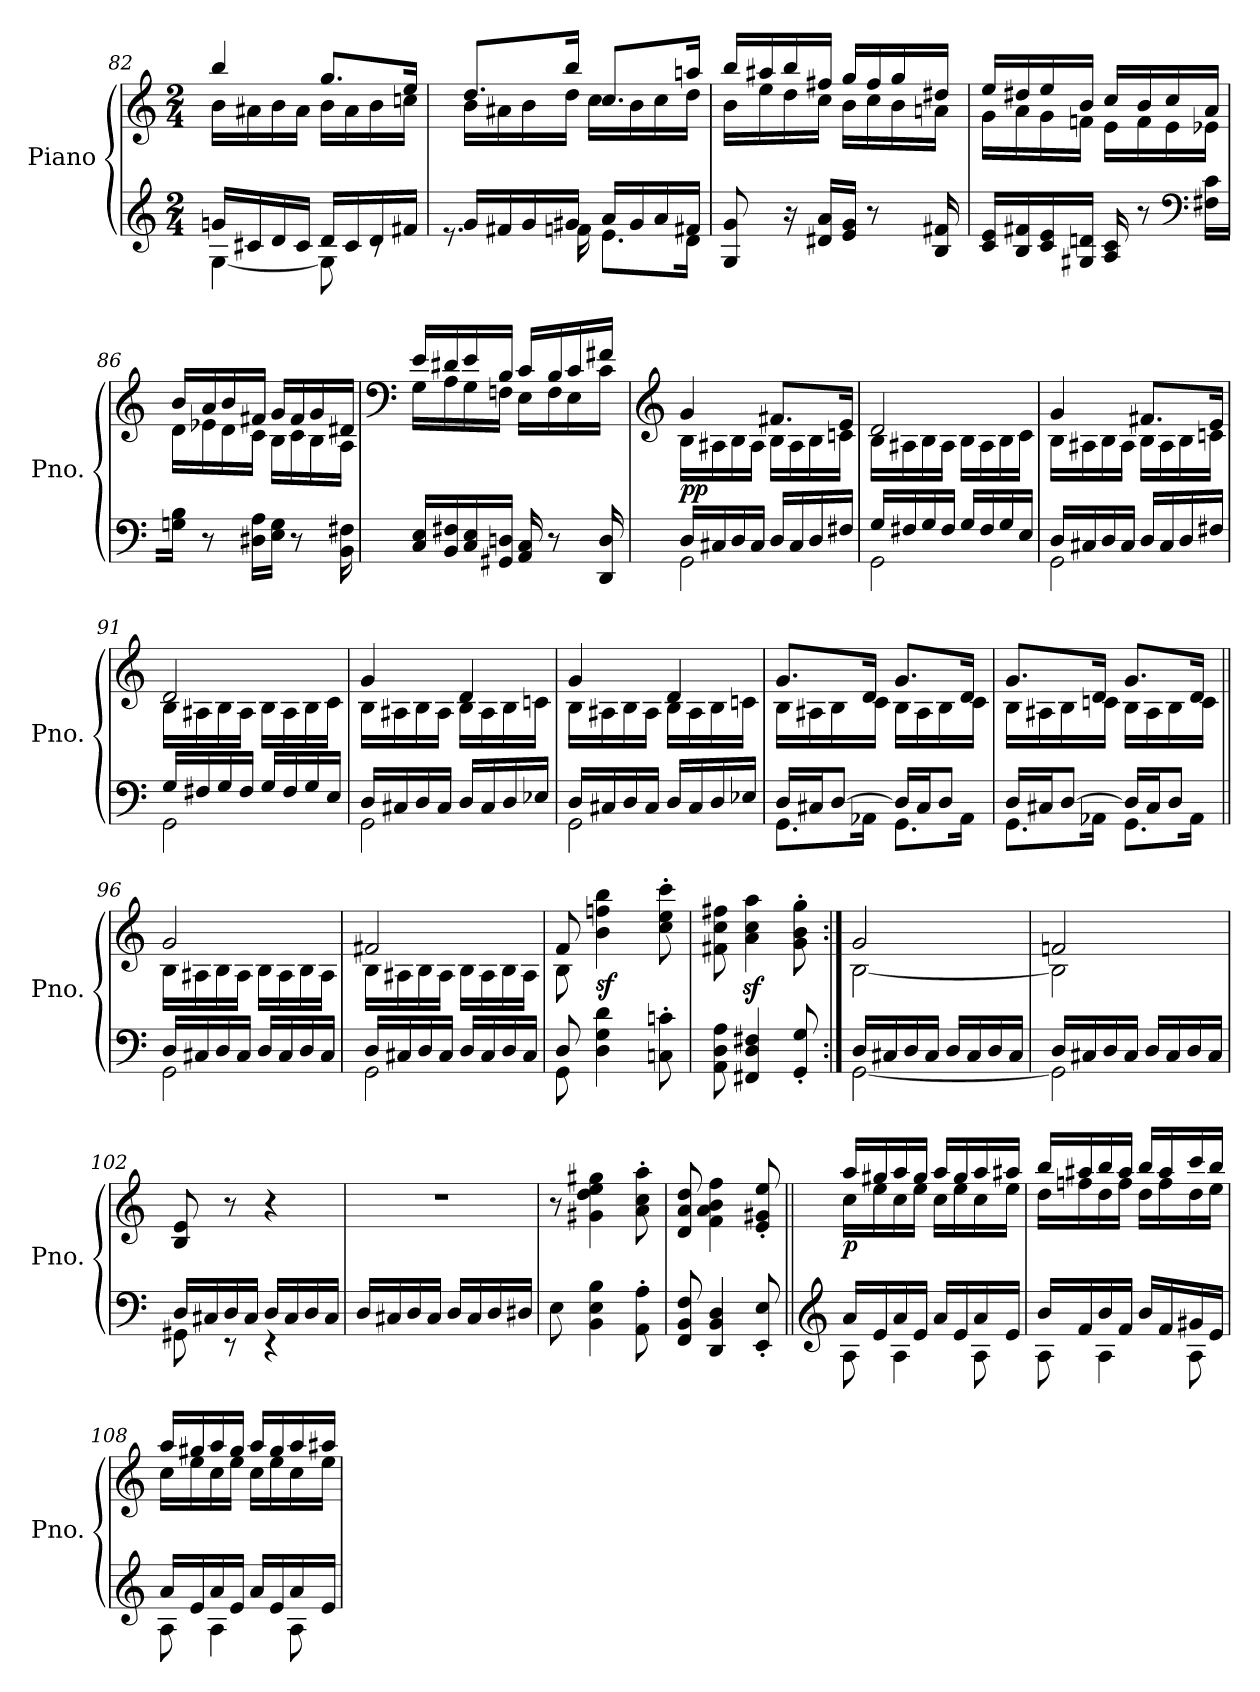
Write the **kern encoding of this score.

**kern	**kern	**dynam
*part1	*part1	*part1
*staff2	*staff1	*staff1/2
*I"Piano	*	*
*I'Pno.	*	*
*clefG2	*clefG2	*
*k[]	*k[]	*
*M2/4	*M2/4	*
=82	=82	=82
*^	*^	*
16gn/LL	[4G\	4bb/	16b\LL	.
16c#X/	.	.	16a#X\	.
16d/	.	.	16b\	.
16c#/JJ	.	.	16a#\JJ	.
16d/LL	8G\]	8.gg/L	16b\LL	.
16c#/	.	.	16a#\	.
16d/	8rc	.	16b\	.
16f#X/JJ	.	16ee/Jk	16ccn\JJ	.
=83	=83	=83	=83	=83
16g/LL	8.re	8.dd/L	16b\LL	.
16f#X/	.	.	16a#X\	.
16g/	.	.	16b\	.
16g#X/JJ	16fn\	16bb/Jk	16dd\JJ	.
16a/LL	8.e\L	8.cc/L	16cc\LL	.
16g#/	.	.	16b\	.
16a/	.	.	16cc\	.
16f#X/JJ	16d\Jk	16aan/Jk	16dd\JJ	.
*v	*v	*	*	*
!!LO:PB:g=z	!!
=84	=84	=84	=84
8G/ 8g/	16bb/LL	16b\LL	.
.	16aa#X/	16ee\	.
16r	16bb/	16dd\	.
16d#X/ 16a/LL	16ff#X/JJ	16cc\JJ	.
16e/ 16g/JJ	16gg/LL	16b\LL	.
8r	16ff#/	16cc\	.
.	16gg/	16b\	.
16B/ 16f#X/	16dd#X/JJ	16an\JJ	.
=85	=85	=85	=85
16c/ 16e/LL	16ee/LL	16g\LL	.
16B/ 16f#X/	16dd#X/	16a\	.
16c/ 16e/	16ee/	16g\	.
16G#X/ 16dn/JJ	16b/JJ	16fn\JJ	.
16A/ 16c/	16cc/LL	16e\LL	.
8r	16b/	16f\	.
.	16cc/	16e\	.
*clefF4	*	*	*
16F#X\ 16c\LL	16a/JJ	16e-X\JJ	.
=86	=86	=86	=86
16Gn\ 16B\JJ	16b/LL	16d\LL	.
8r	16a/	16e-X\	.
.	16b/	16d\	.
16D#X\ 16A\LL	16f#X/JJ	16c\JJ	.
16E\ 16G\JJ	16g/LL	16B\LL	.
8r	16f#/	16c\	.
.	16g/	16B\	.
16BB\ 16F#X\	16d#X/JJ	16A\JJ	.
=87	=87	=87	=87
*	*clefF4	*	*
16C/ 16E/LL	16e/LL	16G\LL	.
16BB/ 16F#X/	16d#X/	16A\	.
16C/ 16E/	16e/	16G\	.
16GG#X/ 16Dn/JJ	16B/JJ	16Fn\JJ	.
16AA/ 16C/	16c/LL	16E\LL	.
8r	16B/	16F\	.
.	16c/	16E\	.
16DD/ 16D/	16f#X/JJ	16c\JJ	.
!!LO:LB:g=z	!!
=88	=88	=88	=88
*	*clefG2	*	*
*^	*	*	*
!	!	!	!	!LO:DY:b
16D/LL	2GG\	4g/	16B\LL	pp
16C#X/	.	.	16A#X\	.
16D/	.	.	16B\	.
16C#/JJ	.	.	16A#\JJ	.
16D/LL	.	8.f#X/L	16B\LL	.
16C#/	.	.	16A#\	.
16D/	.	.	16B\	.
16F#X/JJ	.	16e/Jk	16cn\JJ	.
=89	=89	=89	=89	=89
16G/LL	2GG\	2d/	16B\LL	.
16F#X/	.	.	16A#X\	.
16G/	.	.	16B\	.
16F#/JJ	.	.	16A#\JJ	.
16G/LL	.	.	16B\LL	.
16F#/	.	.	16A#\	.
16G/	.	.	16B\	.
16E/JJ	.	.	16c\JJ	.
=90	=90	=90	=90	=90
16D/LL	2GG\	4g/	16B\LL	.
16C#X/	.	.	16A#X\	.
16D/	.	.	16B\	.
16C#/JJ	.	.	16A#\JJ	.
16D/LL	.	8.f#X/L	16B\LL	.
16C#/	.	.	16A#\	.
16D/	.	.	16B\	.
16F#X/JJ	.	16e/Jk	16cn\JJ	.
=91	=91	=91	=91	=91
16G/LL	2GG\	2d/	16B\LL	.
16F#X/	.	.	16A#X\	.
16G/	.	.	16B\	.
16F#/JJ	.	.	16A#\JJ	.
16G/LL	.	.	16B\LL	.
16F#/	.	.	16A#\	.
16G/	.	.	16B\	.
16E/JJ	.	.	16c\JJ	.
!!LO:LB:g=z	!!
=92	=92	=92	=92	=92
16D/LL	2GG\	4g/	16B\LL	.
16C#X/	.	.	16A#X\	.
16D/	.	.	16B\	.
16C#/JJ	.	.	16A#\JJ	.
16D/LL	.	4d/	16B\LL	.
16C#/	.	.	16A#\	.
16D/	.	.	16B\	.
16E-X/JJ	.	.	16cn\JJ	.
=93	=93	=93	=93	=93
16D/LL	2GG\	4g/	16B\LL	.
16C#X/	.	.	16A#X\	.
16D/	.	.	16B\	.
16C#/JJ	.	.	16A#\JJ	.
16D/LL	.	4d/	16B\LL	.
16C#/	.	.	16A#\	.
16D/	.	.	16B\	.
16E-X/JJ	.	.	16cn\JJ	.
=94	=94	=94	=94	=94
16D/LL	8.GG\L	8.g/L	16B\LL	.
16C#X/J	.	.	16A#X\	.
[8D/J	.	.	16B\	.
.	16AA-X\Jk	16d/Jk	16c\JJ	.
16D/LL]	8.GG\L	8.g/L	16B\LL	.
16C#/J	.	.	16A#\	.
8D/J	.	.	16B\	.
.	16AA-\Jk	16d/Jk	16c\JJ	.
=95	=95	=95	=95	=95
16D/LL	8.GG\L	8.g/L	16B\LL	.
16C#X/J	.	.	16A#X\	.
[8D/J	.	.	16B\	.
.	16AA-X\Jk	16d/Jk	16cn\JJ	.
16D/LL]	8.GG\L	8.g/L	16B\LL	.
16C#/J	.	.	16A#\	.
8D/J	.	.	16B\	.
.	16AA-\Jk	16d/Jk	16c\JJ	.
!!LO:LB:g=z	!!
=96||	=96||	=96||	=96||	=96||
16D/LL	2GG\	2g/	16B\LL	.
16C#X/	.	.	16A#X\	.
16D/	.	.	16B\	.
16C#/JJ	.	.	16A#\JJ	.
16D/LL	.	.	16B\LL	.
16C#/	.	.	16A#\	.
16D/	.	.	16B\	.
16C#/JJ	.	.	16A#\JJ	.
=97	=97	=97	=97	=97
16D/LL	2GG\	2f#X/	16B\LL	.
16C#X/	.	.	16A#X\	.
16D/	.	.	16B\	.
16C#/JJ	.	.	16A#\JJ	.
16D/LL	.	.	16B\LL	.
16C#/	.	.	16A#\	.
16D/	.	.	16B\	.
16C#/JJ	.	.	16A#\JJ	.
=98	=98	=98	=98	=98
8D/	8GG\	8f/	8B\	.
!	!	!	!	!LO:DY:b
4D\ 4G\ 4d\	8rEEyy	4b\ 4ffn\ 4bb\	8rcyy	sf
.	4rCCyy	.	4rcyy	.
8Cn\' 8cn\'	.	8cc\' 8ee\' 8ccc\'	.	.
*v	*v	*	*	*
*	*v	*v	*
=99	=99	=99
8AA\ 8D\ 8A\	8f#X\ 8cc\ 8ff#X\	.
4FF#X/ 4D/ 4F#X/	4a\z< 4cc\z< 4aa\z<	.
8GG/' 8G/'	8g\' 8b\' 8gg\'	.
!!LO:PB:g=z
=100:|!	=100:|!	=100:|!
*^	*^	*
16D/LL	[2GG\	2g/	[2B\	.
16C#X/	.	.	.	.
16D/	.	.	.	.
16C#/JJ	.	.	.	.
16D/LL	.	.	.	.
16C#/	.	.	.	.
16D/	.	.	.	.
16C#/JJ	.	.	.	.
=101	=101	=101	=101	=101
16D/LL	2GG\]	2fn/	2B\]	.
16C#X/	.	.	.	.
16D/	.	.	.	.
16C#/JJ	.	.	.	.
16D/LL	.	.	.	.
16C#/	.	.	.	.
16D/	.	.	.	.
16C#/JJ	.	.	.	.
*	*	*v	*v	*
=102	=102	=102	=102
16D/LL	8GG#X\	8B/ 8e/	.
16C#X/	.	.	.
16D/	8r	8r	.
16C#/JJ	.	.	.
16D/LL	4r	4r	.
16C#/	.	.	.
16D/	.	.	.
16C#/JJ	.	.	.
*v	*v	*	*
=103	=103	=103
16D/LL	2r	.
16C#X/	.	.
16D/	.	.
16C#/JJ	.	.
16D/LL	.	.
16C#/	.	.
16D/	.	.
16D#X/JJ	.	.
=104	=104	=104
8E\	8r	.
4BB\ 4E\ 4B\	4g#X\ 4dd\ 4ee\ 4gg#X\	.
8AA\' 8A\'	8a\' 8cc\' 8aa\'	.
!!LO:LB:g=z
=105	=105	=105
8FF/ 8BB/ 8F/	8d/ 8a/ 8dd/	.
4DD/ 4BB/ 4D/	4f\ 4a\ 4b\ 4ff\	.
8EE/' 8E/'	8e/' 8g#X/' 8ee/'	.
=106||	=106||	=106||
*clefG2	*	*
*^	*^	*
!	!	!	!	!LO:DY:b
16a/LL	8A\	16aa/LL	16cc\LL	p
16e/	.	16gg#X/	16ee\	.
16a/	4A\	16aa/	16cc\	.
16e/JJ	.	16gg#/JJ	16ee\JJ	.
16a/LL	.	16aa/LL	16cc\LL	.
16e/	.	16gg#/	16ee\	.
16a/	8A\	16aa/	16cc\	.
16e/JJ	.	16aa#X/JJ	16ee\JJ	.
=107	=107	=107	=107	=107
16b/LL	8A\	16bb/LL	16dd\LL	.
16f/	.	16aa#X/	16ffn\	.
16b/	4A\	16bb/	16dd\	.
16f/JJ	.	16aa#/JJ	16ff\JJ	.
16b/LL	.	16bb/LL	16dd\LL	.
16f/	.	16aa#/	16ff\	.
16g#X/	8A\	16ccc/	16dd\	.
16e/JJ	.	16bb/JJ	16ee\JJ	.
=108	=108	=108	=108	=108
16a/LL	8A\	16aa/LL	16cc\LL	.
16e/	.	16gg#X/	16ee\	.
16a/	4A\	16aa/	16cc\	.
16e/JJ	.	16gg#/JJ	16ee\JJ	.
16a/LL	.	16aa/LL	16cc\LL	.
16e/	.	16gg#/	16ee\	.
16a/	8A\	16aa/	16cc\	.
16e/JJ	.	16aa#X/JJ	16ee\JJ	.
*v	*v	*	*	*
*	*v	*v	*
=	=	=
*-	*-	*-
